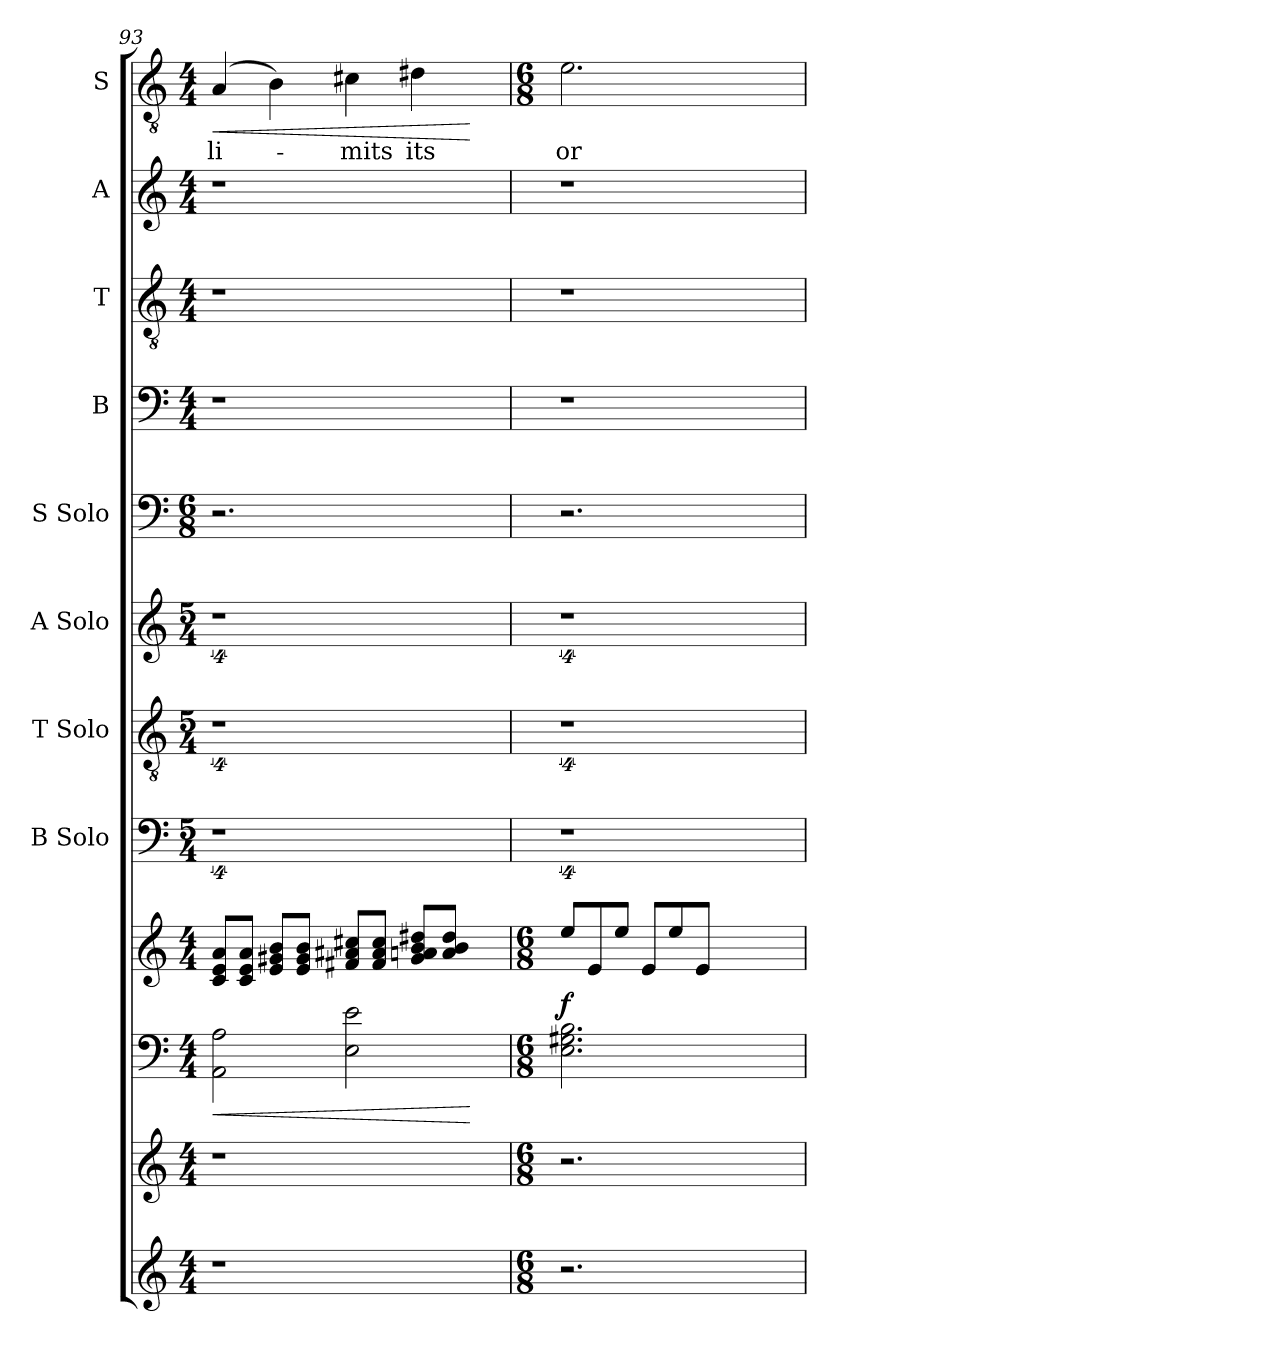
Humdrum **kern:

**kern	**kern	**kern	**dynam	**kern	**kern	**kern	**kern	**kern	**kern	**kern	**kern	**kern	**text	**dynam
*part12	*part11	*part10	*part10	*part9	*part8	*part7	*part6	*part5	*part4	*part3	*part2	*part1	*part1	*part1
*staff12	*staff11	*staff10	*staff10	*staff9	*staff8	*staff7	*staff6	*staff5	*staff4	*staff3	*staff2	*staff1	*staff1	*staff1
*	*	*	*	*	*I"B Solo	*I"T Solo	*I"A Solo	*I"S Solo	*I"B	*I"T	*I"A	*I"S	*	*
*clefG2	*clefG2	*clefF4	*	*clefG2	*clefF4	*clefGv2	*clefG2	*clefF4	*clefF4	*clefGv2	*clefG2	*clefGv2	*	*
*k[]	*k[]	*k[]	*	*k[]	*k[]	*k[]	*k[]	*k[]	*k[]	*k[]	*k[]	*k[]	*	*
*C:	*C:	*C:	*	*C:	*C:	*C:	*C:	*C:	*C:	*C:	*C:	*C:	*	*
*M4/4	*M4/4	*M4/4	*	*M4/4	*M5/4	*M5/4	*M5/4	*M6/8	*M4/4	*M4/4	*M4/4	*M4/4	*	*
=93	=93	=93	=93	=93	=93	=93	=93	=93	=93	=93	=93	=93	=93	=93
!	!	!	!LO:HP:b	!	!	!	!	!	!	!	!	!	!LO:LY:b	!LO:HP:b
1r	1r	2AA\ 2A\	<	8c/ 8e/ 8a/L	4%5r	4%5r	4%5r	2.r	1r	1r	1r	(<4A/	li-	<
.	.	.	.	8c/ 8e/ 8a/J	.	.	.	.	.	.	.	.	.	.
.	.	.	.	8e/ 8g#X/ 8b/L	.	.	.	.	.	.	.	4B\)	.	.
.	.	.	.	8e/ 8g#/ 8b/J	.	.	.	.	.	.	.	.	.	.
!	!	!	!	!	!	!	!	!	!	!	!	!	!LO:LY:b	!
.	.	2E\ 2e\	.	8f#X/ 8a#X/ 8cc#X/L	.	.	.	.	.	.	.	4c#X\	-mits	.
.	.	.	.	8f#/ 8a#/ 8cc#/J	.	.	.	.	.	.	.	.	.	.
!	!	!	!	!	!	!	!	!	!	!	!	!	!LO:LY:b	!
.	.	.	.	8g#/ 8an/ 8b/ 8dd#X/L	.	.	.	2ryy	.	.	.	4d#X\	its	.
.	.	.	.	8a/ 8b/ 8dd#/J	.	.	.	.	.	.	.	.	.	.
4ryy	4ryy	4ryy	[	4ryy	.	.	.	.	4ryy	4ryy	4ryy	4ryy	.	[
=94	=94	=94	=94	=94	=94	=94	=94	=94	=94	=94	=94	=94	=94	=94
*M6/8	*M6/8	*M6/8	*	*M6/8	*	*	*	*	*	*	*	*M6/8	*	*
!	!	!	!LO:DY:a	!	!	!	!	!	!	!	!	!	!LO:LY:b	!
2.r	2.r	2.E\ 2.G#X\ 2.B\	f	8ee/L	4%5r	4%5r	4%5r	2.r	1r	1r	1r	2.e\	or-	.
.	.	.	.	8e/	.	.	.	.	.	.	.	.	.	.
.	.	.	.	8ee/J	.	.	.	.	.	.	.	.	.	.
.	.	.	.	8e/L	.	.	.	.	.	.	.	.	.	.
.	.	.	.	8ee/	.	.	.	.	.	.	.	.	.	.
.	.	.	.	8e/J	.	.	.	.	.	.	.	.	.	.
2ryy	2ryy	2ryy	.	2ryy	.	.	.	2ryy	.	.	.	2ryy	.	.
.	.	.	.	.	.	.	.	.	4ryy	4ryy	4ryy	.	.	.
=	=	=	=	=	=	=	=	=	=	=	=	=	=	=
*-	*-	*-	*-	*-	*-	*-	*-	*-	*-	*-	*-	*-	*-	*-
